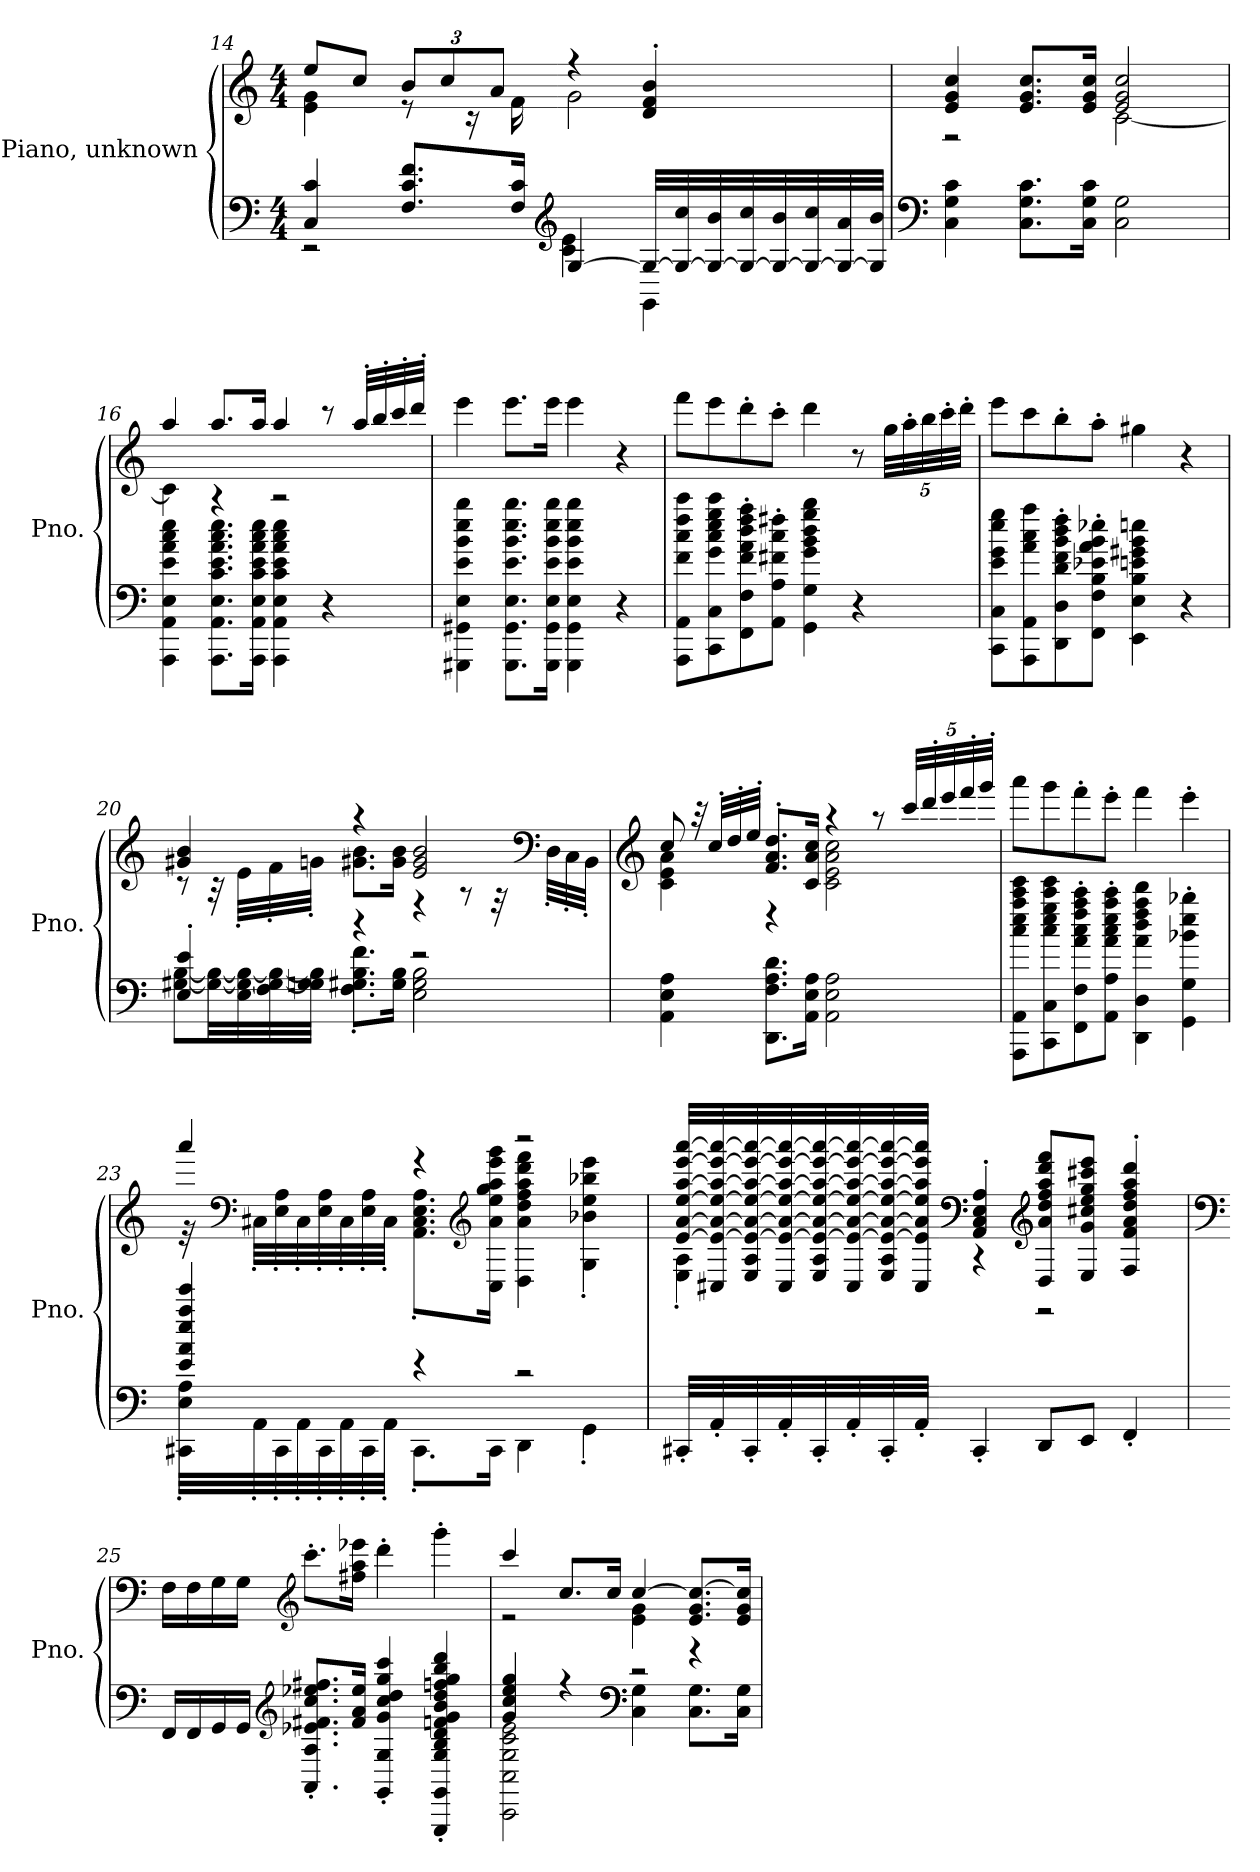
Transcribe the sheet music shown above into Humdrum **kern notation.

**kern	**kern
*part1	*part1
*staff2	*staff1
*I"Piano, unknown	*
*I'Pno.	*
!!LO:LB:g=z
*clefF4	*clefG2
*k[]	*k[]
*M4/4	*M4/4
=14	=14
*^	*^
4C/ 4c/	2r	8ee/L	4e\ 4g\
.	.	8cc/J	.
*	*	*Xbrackettup	*
8.F/ 8.c/ 8.f/L	.	12b/L	8r
.	.	12cc/	.
.	.	.	16r
.	.	12a/J	.
16F/ 16c/Jk	.	.	16f\
*clefG2	*	*	*
[4G/	4c\ 4e\	4r	2g\
32G/LLL_	4GG\	4d/' 4f/' 4b/'	.
32G/_ 32cc/	.	.	.
32G/_ 32b/	.	.	.
32G/_ 32cc/	.	.	.
32G/_ 32b/	.	.	.
32G/_ 32cc/	.	.	.
32G/_ 32a/	.	.	.
32G/] 32b/JJJ	.	.	.
*v	*v	*	*
=15	=15	=15
*clefF4	*	*
4C\ 4G\ 4c\	4e/ 4g/ 4cc/	2r
8.C\ 8.G\ 8.c\L	8.e/ 8.g/ 8.cc/L	.
16C\ 16G\ 16c\Jk	16e/ 16g/ 16cc/Jk	.
2C\ 2G\	2e/ 2g/ 2cc/	[2c\
=16	=16	=16
4AAA\ 4AA\ 4E\ 4e\ 4a\ 4cc\ 4ee\	4aa/	4c\]
8.AAA\ 8.AA\ 8.E\ 8.c\ 8.e\ 8.a\ 8.cc\ 8.ee\L	8.aa/L	4r
16AAA\ 16AA\ 16E\ 16c\ 16e\ 16a\ 16cc\ 16ee\Jk	16aa/Jk	.
4AAA\ 4AA\ 4E\ 4c\ 4e\ 4a\ 4cc\ 4ee\	4aa/	2r
4r	8r	.
.	32aa'/LLL	.
.	32bb'/	.
.	32ccc'/	.
.	32ddd'/JJJ	.
*	*v	*v
!!LO:PB:g=z
=17	=17
4GGG#X\ 4GG#X\ 4E\ 4e\ 4b\ 4ee\ 4bb\	4eee\
8.GGG#\ 8.GG#\ 8.E\ 8.e\ 8.b\ 8.ee\ 8.bb\L	8.eee\L
16GGG#\ 16GG#\ 16E\ 16e\ 16b\ 16ee\ 16bb\Jk	16eee\Jk
4GGG#\ 4GG#\ 4E\ 4e\ 4b\ 4ee\ 4bb\	4eee\
4r	4r
=18	=18
8AAA\ 8AA\ 8f\ 8cc\ 8ff\ 8ccc\L	8fff\L
8CC\ 8C\ 8g\ 8cc\ 8ee\ 8gg\ 8ccc\	8eee\
8FF\' 8F\' 8f\' 8a\' 8dd\' 8ff\' 8aa\'	8ddd'\
8AA\' 8A\' 8f#X\' 8cc\' 8ff#X\'J	8ccc'\J
4GG\ 4G\ 4g\ 4b\ 4dd\ 4gg\ 4bb\	4ddd\
4r	8r
.	40gg\LLL
.	40aa'\
.	40bb\
.	40ccc'\
.	40ddd'\JJJ
=19	=19
8CC\ 8C\ 8e\ 8g\ 8ee\ 8gg\L	8eee\L
8AAA\ 8AA\ 8a\ 8cc\ 8aa\	8ccc\
8DD\' 8D\' 8d\' 8f\' 8b\' 8dd\' 8ff\'	8bb'\
8FF\' 8F\' 8B\' 8e-X\' 8a\' 8b\' 8ee-X\'J	8aa'\J
4EE\ 4E\ 4B\ 4en\ 4g#X\ 4b\ 4een\	4gg#X\
4r	4r
!!LO:LB:g=z
=20	=20
*^	*^
4E/' 4e/'	[8G#X\ [8B\L	4g#X/ 4b/	8r
.	32G#\_ 32B\_LL	.	32r
.	32E\ 32G#\_ 32B\_	.	32e'\LLL
.	32F\ 32G#\_ 32B\_	.	32f'\
.	32Gn\ 32G#\] 32B\]JJJ	.	32gn'\JJJ
4r	8.F\' 8.G#X\' 8.B\' 8.f\'L	4r	8.g#X\ 8.b\L
.	16G#\ 16B\Jk	.	16g#\ 16b\Jk
2r	2E\ 2G#\ 2B\	2e/ 2g#/ 2b/	4r
.	.	.	8r
.	.	.	32r
*	*	*clefF4	*
.	.	.	32D'\LLL
.	.	.	32C'\
.	.	.	32BB'\JJJ
*v	*v	*	*
=21	=21	=21
*	*clefG2	*
4AA\ 4E\ 4A\	8cc/	4c\ 4e\ 4a\
.	32r	.
.	32cc'/LLL	.
.	32dd'/	.
.	32ee'/JJJ	.
8.DD\ 8.F\ 8.A\ 8.d\L	8.f/' 8.a/' 8.dd/'L	4r
16AA\ 16E\ 16A\Jk	16c/ 16a/ 16cc/Jk	.
2AA\ 2E\ 2A\	4r	2c\ 2e\ 2a\ 2cc\
.	8r	.
.	40ccc/LLL	.
.	40ddd'/	.
.	40eee/	.
.	40fff'/	.
.	40ggg'/JJJ	.
*	*v	*v
!!LO:LB:g=z
=22	=22
8AAA\ 8AA\ 8cc\ 8ee\ 8aa\ 8ccc\ 8eee\L	8aaa\L
8CC\ 8C\ 8cc\ 8ee\ 8gg\ 8ccc\ 8eee\	8ggg\
8FF\' 8F\' 8a\' 8cc\' 8ff\' 8aa\' 8ccc\'	8fff'\
8AA\' 8A\' 8a\' 8cc\' 8ee\' 8aa\' 8ccc\'J	8eee'\J
4DD\ 4D\ 4a\ 4dd\ 4ff\ 4aa\ 4ddd\	4fff\
4GG\' 4G\' 4b-X\' 4ee\' 4bb-X\'	4eee'\
=23	=23
*^	*^
4e/ 4a/ 4ee/ 4aa/ 4eee/	32CC#X\' 32E\' 32A\'LLL	4aaa/	32r
*	*	*clefF4	*
.	32AA'\	.	32C#X'\LLL
.	32CC#'\	.	32E\' 32A\'
.	32AA'\	.	32C#'\
.	32CC#'\	.	32E\' 32A\'
.	32AA'\	.	32C#'\
.	32CC#'\	.	32E\' 32A\'
.	32AA'\JJJ	.	32C#'\JJJ
4r	8.CC#'\L	4r	8.AA\' 8.C#\' 8.E\' 8.A\'L
*	*	*clefG2	*
.	16CC#\Jk	.	16C#\ 16a\ 16ee\ 16gg\ 16aa\ 16eee\ 16ggg\Jk
2r	4DD\	2r	4D\ 4a\ 4dd\ 4ff\ 4aa\ 4ddd\ 4fff\
.	4GG'\	.	4G\' 4b-X\' 4ee\' 4bb-X\' 4eee\'
*v	*v	*	*
!!LO:LB:g=z	!!
=24	=24	=24
32CC#X'/LLL	[32e/ [32a/ [32ee/ [32aa/ [32eee/ [32aaa/LLL	4E\' 4A\'
32AA'/	32C#X/ 32e/_ 32a/_ 32ee/_ 32aa/_ 32eee/_ 32aaa/_	.
32CC#'/	32E/ 32A/ 32e/_ 32a/_ 32ee/_ 32aa/_ 32eee/_ 32aaa/_	.
32AA'/	32C#/ 32e/_ 32a/_ 32ee/_ 32aa/_ 32eee/_ 32aaa/_	.
32CC#'/	32E/ 32A/ 32e/_ 32a/_ 32ee/_ 32aa/_ 32eee/_ 32aaa/_	.
32AA'/	32C#/ 32e/_ 32a/_ 32ee/_ 32aa/_ 32eee/_ 32aaa/_	.
32CC#'/	32E/ 32A/ 32e/_ 32a/_ 32ee/_ 32aa/_ 32eee/_ 32aaa/_	.
32AA'/JJJ	32C#/ 32e/] 32a/] 32ee/] 32aa/] 32eee/] 32aaa/]JJJ	.
*	*clefF4	*
4CC#'/	4AA/' 4C#/' 4E/' 4A/'	4r
*	*clefG2	*
8DD/L	8D/ 8a/ 8dd/ 8ff/ 8aa/ 8ddd/ 8fff/L	2r
8EE/J	8E/ 8g/ 8cc#X/ 8ee/ 8gg/ 8ccc#X/ 8eee/J	.
4FF'/	4F/' 4f/' 4a/' 4dd/' 4ff/' 4aa/' 4ddd/'	.
*	*v	*v
=25	=25
*	*clefF4
16FF/LL	16F\LL
16FF/	16F\
16GG/	16G\
16GG/JJ	16G\JJ
*clefG2	*clefG2
8.AA/' 8.A/' 8.e-X/' 8.f#X/' 8.cc/' 8.ee-X/' 8.ff#X/'L	8.ccc'\L
16f#/ 16a/ 16ee-/Jk	16ff#X\ 16aa\ 16eee-X\Jk
4GG/' 4G/' 4g/' 4cc/' 4dd/' 4gg/' 4ccc/'	4ddd'\
4GGG/' 4GG/' 4G/' 4B/' 4d/' 4fn/' 4g/' 4b/' 4dd/' 4ffn/' 4gg/' 4bb/' 4ddd/'	4ggg'\
!!LO:LB:g=z
=26	=26
*^	*^
4g/ 4cc/ 4ee/ 4gg/	2CC\ 2C\ 2G\ 2c\ 2e\	4ccc/	2r
4r	.	8.cc/L	.
.	.	16cc/Jk	.
*clefF4	*	*	*
2r	4C\ 4G\	[4cc/	4e\ 4g\
.	8.C\ 8.G\L	8.e/ 8.g/ 8.cc/_L	4r
.	16C\ 16G\Jk	16e/ 16g/ 16cc/]Jk	.
*v	*v	*	*
*	*v	*v
=	=
*-	*-
